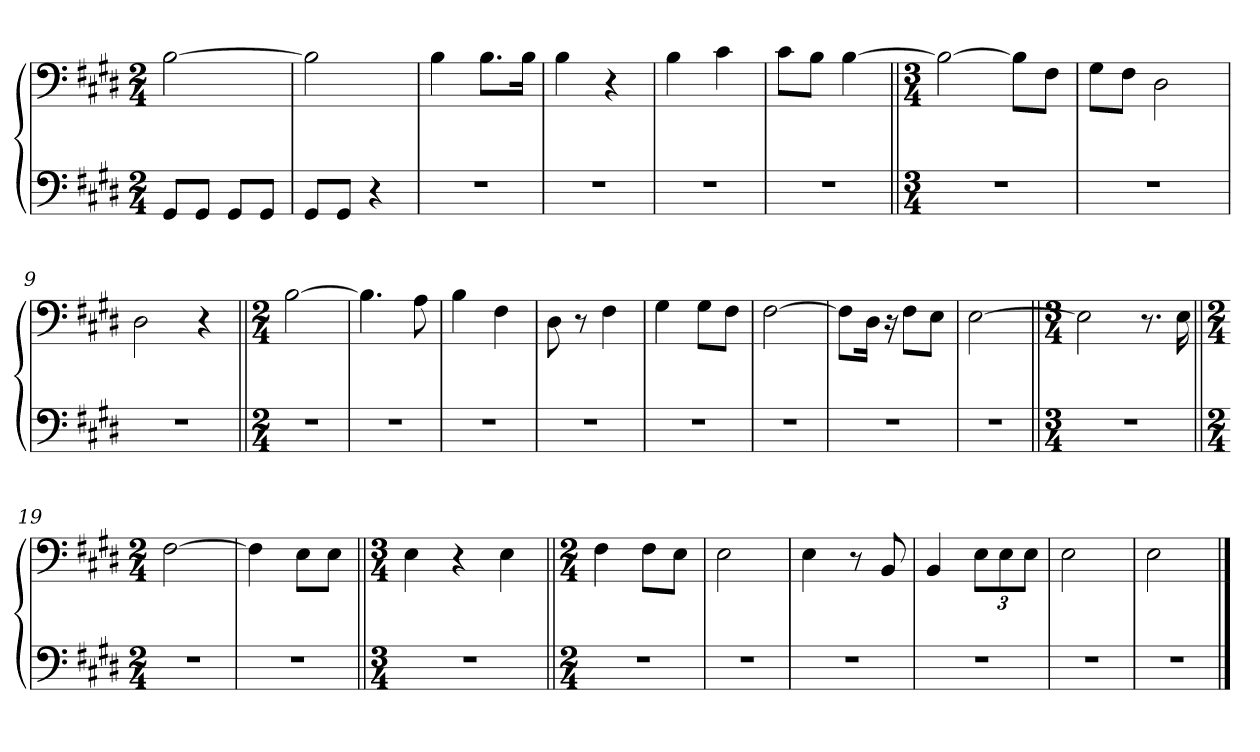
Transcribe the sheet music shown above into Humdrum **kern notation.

**kern	**kern
*part1	*part1
*staff2	*staff1
*clefF4	*clefF4
*k[f#c#g#d#]	*k[f#c#g#d#]
*M2/4	*M2/4
=1	=1
8GG#/L	[2B\
8GG#/J	.
8GG#/L	.
8GG#/J	.
=2	=2
8GG#/L	2B\]
8GG#/J	.
4r	.
=3	=3
2r	4B\
.	8.B\L
.	16B\Jk
=4	=4
2r	4B\
.	4r
=5	=5
2r	4B\
.	4c#\
=6	=6
2r	8c#\L
.	8B\J
.	[4B\
=7||	=7||
*M3/4	*M3/4
2.r	2B\_
.	8B\L]
.	8F#\J
=8	=8
2.r	8G#\L
.	8F#\J
.	2D#\
=9	=9
2.r	2D#\
.	4r
=10||	=10||
*M2/4	*M2/4
2r	[2B\
=11	=11
2r	4.B\]
.	8A\
=12	=12
2r	4B\
.	4F#\
=13	=13
2r	8D#\
.	8r
.	4F#\
=14	=14
2r	4G#\
.	8G#\L
.	8F#\J
=15	=15
2r	[2F#\
=16	=16
2r	8F#\L]
.	16D#\Jk
.	16r
.	8F#\L
.	8E\J
=17	=17
2r	[2E\
=18||	=18||
*M3/4	*M3/4
2.r	2E\]
.	8.r
.	16E\
=19||	=19||
*M2/4	*M2/4
2r	[2F#\
=20	=20
2r	4F#\]
.	8E\L
.	8E\J
=21||	=21||
*M3/4	*M3/4
2.r	4E\
.	4r
.	4E\
=22||	=22||
*M2/4	*M2/4
2r	4F#\
.	8F#\L
.	8E\J
=23	=23
2r	2E\
=24	=24
2r	4E\
.	8r
.	8BB/
=25	=25
2r	4BB/
.	12E\L
.	12E\
.	12E\J
=26	=26
2r	2E\
=27	=27
2r	2E\
==	==
*-	*-
